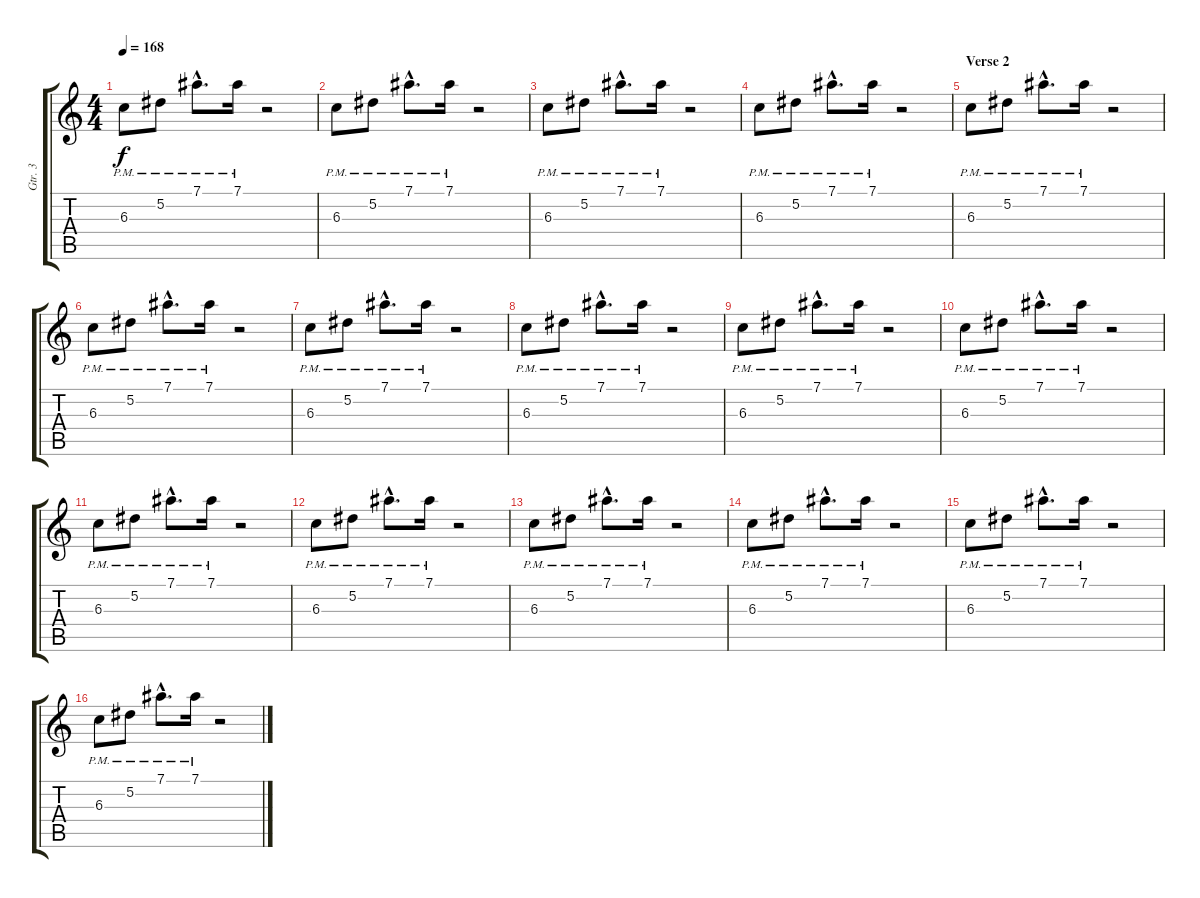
\track ("Gtr. 3" "Gtr. 3") {instrument distortionguitar}
\staff {score tabs}
\tuning (Eb4 Bb3 Gb3 Db3 Ab2 Db2) {hide}
\ts (4 4)
\tempo 168
\clef g2
\ks aminor
6.3{pm}.8{dy f} 5.2{pm}.8 7.1{hac pm}.8{d} 7.1{pm}.16 r.2 |
6.3{pm}.8 5.2{pm}.8 7.1{hac pm}.8{d} 7.1{pm}.16 r.2 |
6.3{pm}.8 5.2{pm}.8 7.1{hac pm}.8{d} 7.1{pm}.16 r.2 |
6.3{pm}.8 5.2{pm}.8 7.1{hac pm}.8{d} 7.1{pm}.16 r.2 |
\section ("" "Verse 2")
6.3{pm}.8 5.2{pm}.8 7.1{hac pm}.8{d} 7.1{pm}.16 r.2 |
6.3{pm}.8 5.2{pm}.8 7.1{hac pm}.8{d} 7.1{pm}.16 r.2 |
6.3{pm}.8 5.2{pm}.8 7.1{hac pm}.8{d} 7.1{pm}.16 r.2 |
6.3{pm}.8 5.2{pm}.8 7.1{hac pm}.8{d} 7.1{pm}.16 r.2 |
6.3{pm}.8 5.2{pm}.8 7.1{hac pm}.8{d} 7.1{pm}.16 r.2 |
6.3{pm}.8 5.2{pm}.8 7.1{hac pm}.8{d} 7.1{pm}.16 r.2 |
6.3{pm}.8 5.2{pm}.8 7.1{hac pm}.8{d} 7.1{pm}.16 r.2 |
6.3{pm}.8 5.2{pm}.8 7.1{hac pm}.8{d} 7.1{pm}.16 r.2 |
6.3{pm}.8 5.2{pm}.8 7.1{hac pm}.8{d} 7.1{pm}.16 r.2 |
6.3{pm}.8 5.2{pm}.8 7.1{hac pm}.8{d} 7.1{pm}.16 r.2 |
6.3{pm}.8 5.2{pm}.8 7.1{hac pm}.8{d} 7.1{pm}.16 r.2 |
6.3{pm}.8 5.2{pm}.8 7.1{hac pm}.8{d} 7.1{pm}.16 r.2
